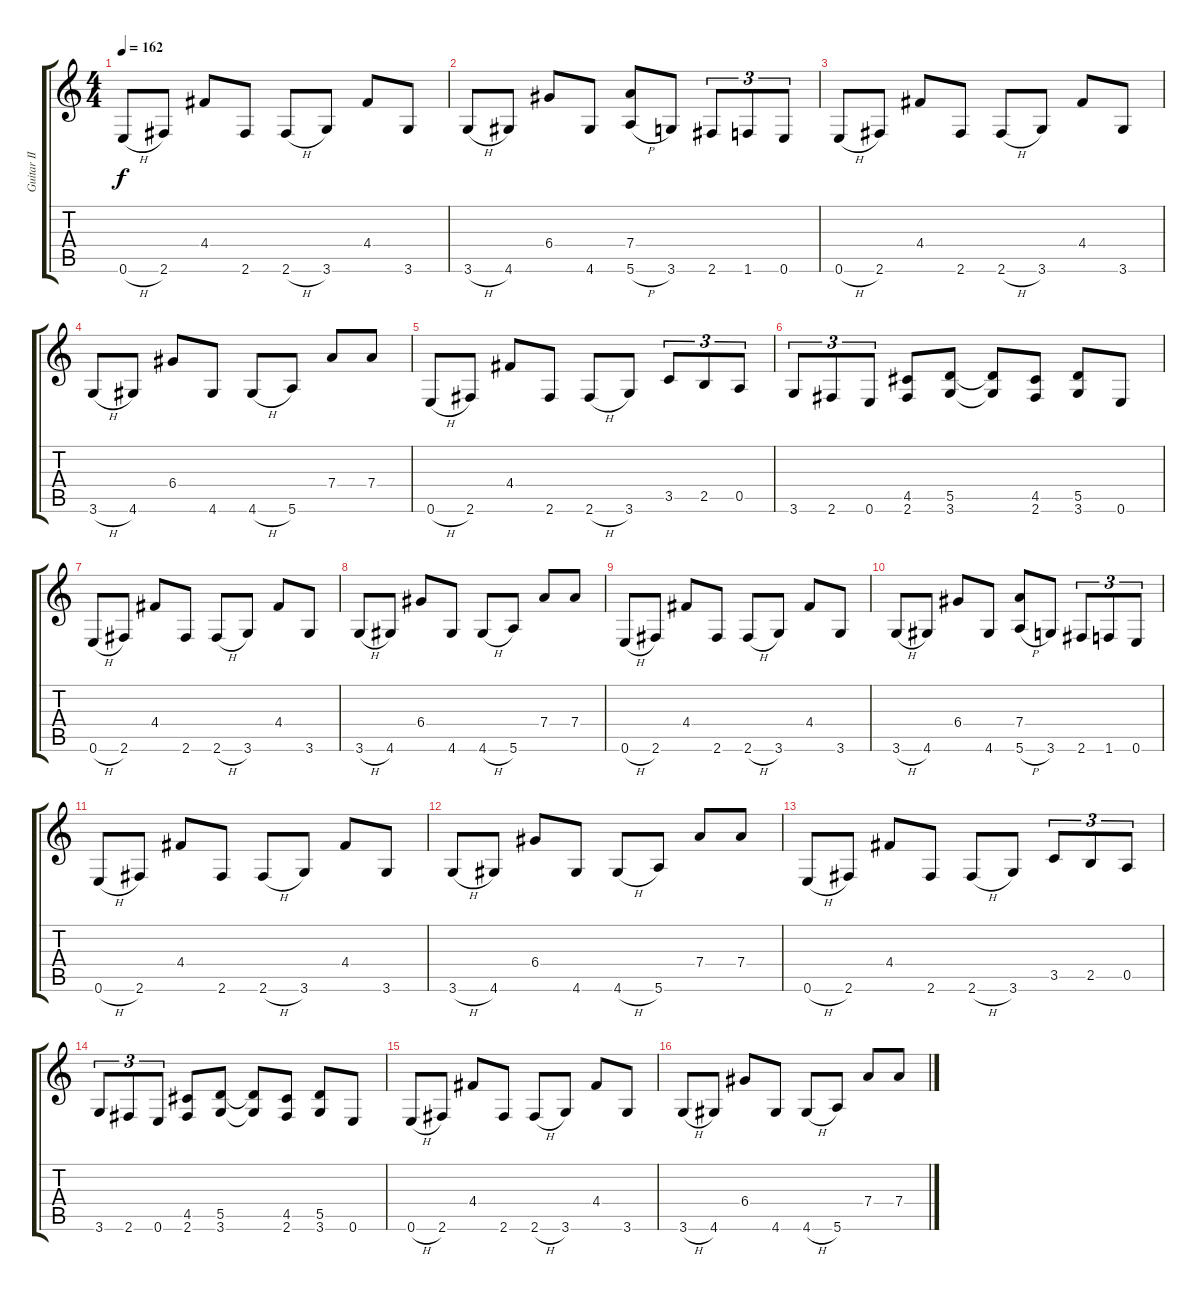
\track ("Guitar II" "Guitar II") {instrument distortionguitar}
\staff {score tabs}
\tuning (E4 B3 G3 D3 A2 E2) {hide}
\ts (4 4)
\tempo 162
\clef g2
\ks c
0.6{h}.8{dy f} 2.6.8 4.4.8 2.6.8 2.6{h}.8 3.6.8 4.4.8 3.6.8 |
3.6{h}.8 4.6.8 6.4.8 4.6.8 (7.4 5.6{h}).8 3.6.8 2.6.8{tu (3 2)} 1.6.8{tu (3 2)} 0.6.8{tu (3 2)} |
0.6{h}.8 2.6.8 4.4.8 2.6.8 2.6{h}.8 3.6.8 4.4.8 3.6.8 |
3.6{h}.8 4.6.8 6.4.8 4.6.8 4.6{h}.8 5.6.8 7.4.8 7.4.8 |
0.6{h}.8 2.6.8 4.4.8 2.6.8 2.6{h}.8 3.6.8 3.5.8{tu (3 2)} 2.5.8{tu (3 2)} 0.5.8{tu (3 2)} |
3.6.8{tu (3 2)} 2.6.8{tu (3 2)} 0.6.8{tu (3 2)} (4.5 2.6).8 (5.5 3.6).8 (5.5{t} 3.6{t}).8 (4.5 2.6).8 (5.5 3.6).8 0.6.8 |
0.6{h}.8 2.6.8 4.4.8 2.6.8 2.6{h}.8 3.6.8 4.4.8 3.6.8 |
3.6{h}.8 4.6.8 6.4.8 4.6.8 4.6{h}.8 5.6.8 7.4.8 7.4.8 |
0.6{h}.8 2.6.8 4.4.8 2.6.8 2.6{h}.8 3.6.8 4.4.8 3.6.8 |
3.6{h}.8 4.6.8 6.4.8 4.6.8 (7.4 5.6{h}).8 3.6.8 2.6.8{tu (3 2)} 1.6.8{tu (3 2)} 0.6.8{tu (3 2)} |
0.6{h}.8 2.6.8 4.4.8 2.6.8 2.6{h}.8 3.6.8 4.4.8 3.6.8 |
3.6{h}.8 4.6.8 6.4.8 4.6.8 4.6{h}.8 5.6.8 7.4.8 7.4.8 |
0.6{h}.8 2.6.8 4.4.8 2.6.8 2.6{h}.8 3.6.8 3.5.8{tu (3 2)} 2.5.8{tu (3 2)} 0.5.8{tu (3 2)} |
3.6.8{tu (3 2)} 2.6.8{tu (3 2)} 0.6.8{tu (3 2)} (4.5 2.6).8 (5.5 3.6).8 (5.5{t} 3.6{t}).8 (4.5 2.6).8 (5.5 3.6).8 0.6.8 |
0.6{h}.8 2.6.8 4.4.8 2.6.8 2.6{h}.8 3.6.8 4.4.8 3.6.8 |
3.6{h}.8 4.6.8 6.4.8 4.6.8 4.6{h}.8 5.6.8 7.4.8 7.4.8
